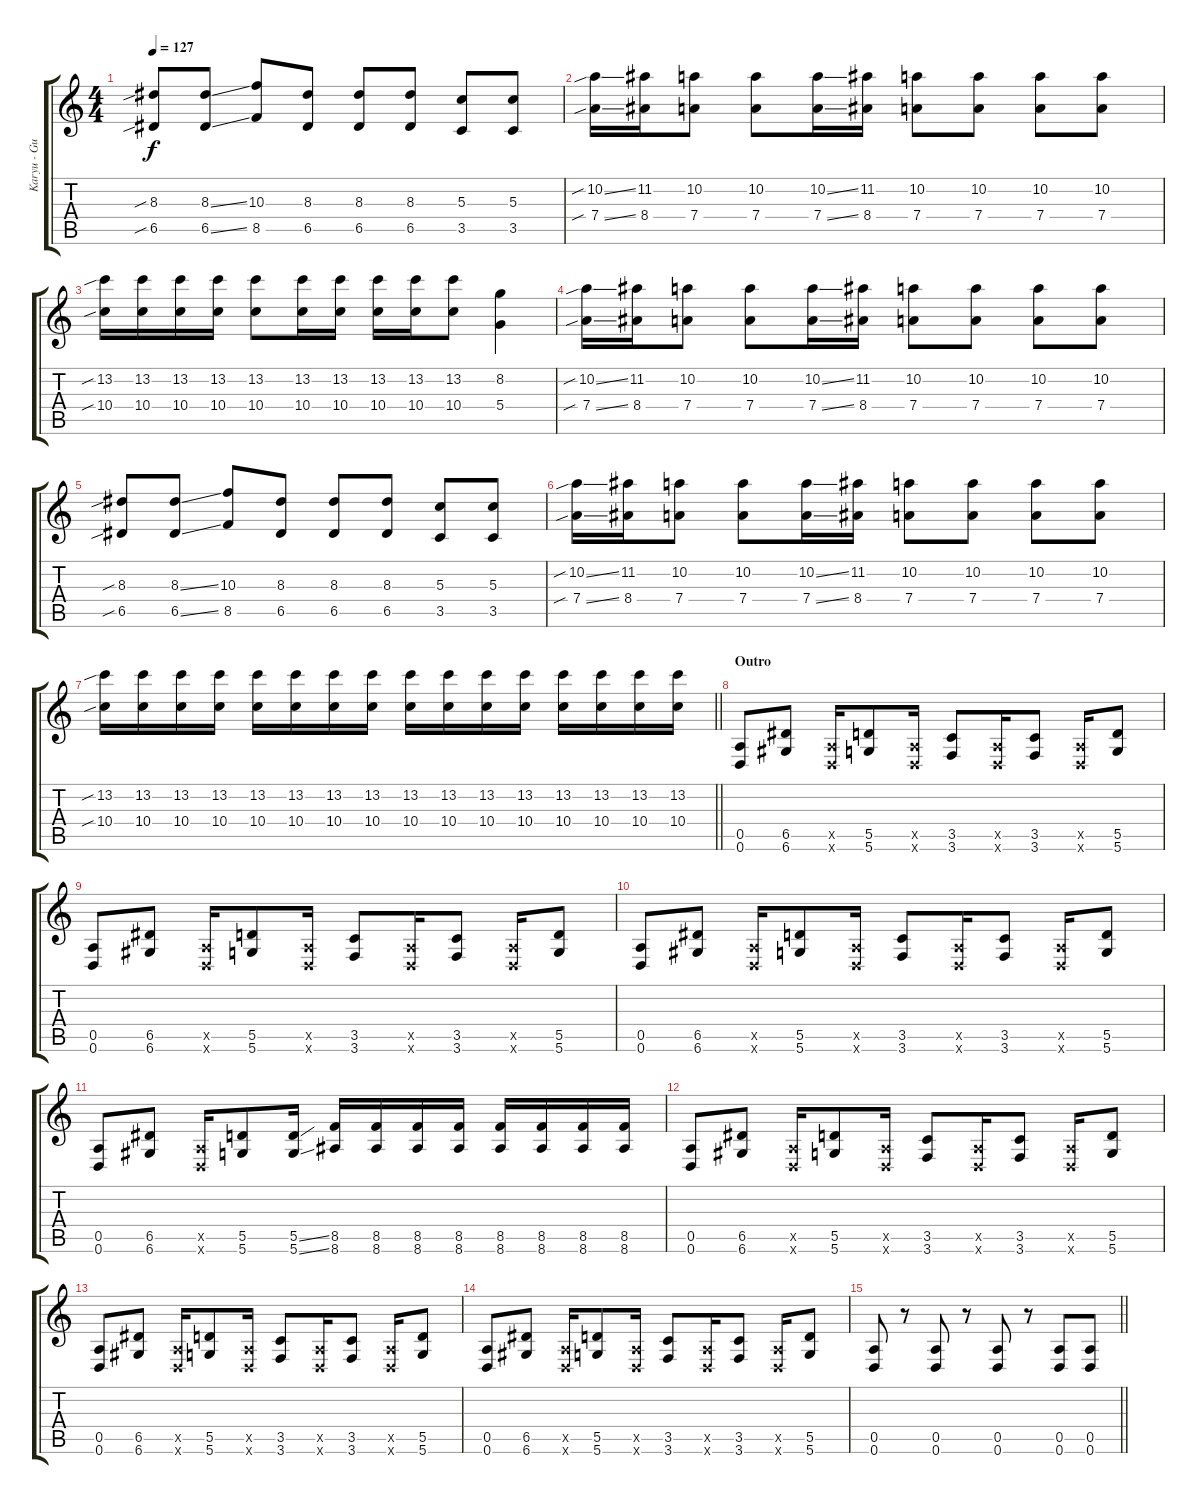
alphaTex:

\track ("Karyu - Guitar 1" "Karyu - Gu") {instrument distortionguitar}
\staff {score tabs}
\tuning (E4 B3 G3 D3 A2 D2) {hide}
\ts (4 4)
\tempo 127
\clef g2
\ks c
(8.3{sib} 6.5{sib}).8{dy f} (8.3{ss} 6.5{ss}).8 (10.3 8.5).8 (8.3 6.5).8 (8.3 6.5).8 (8.3 6.5).8 (5.3 3.5).8 (5.3 3.5).8 |
(10.2{sib ss} 7.4{sib ss}).16 (11.2 8.4).16 (10.2 7.4).8 (10.2 7.4).8 (10.2{ss} 7.4{ss}).16 (11.2 8.4).16 (10.2 7.4).8 (10.2 7.4).8 (10.2 7.4).8 (10.2 7.4).8 |
(13.2{sib} 10.4{sib}).16 (13.2 10.4).16 (13.2 10.4).16 (13.2 10.4).16 (13.2 10.4).8 (13.2 10.4).16 (13.2 10.4).16 (13.2 10.4).16 (13.2 10.4).16 (13.2 10.4).8 (8.2 5.4).4 |
(10.2{sib ss} 7.4{sib ss}).16 (11.2 8.4).16 (10.2 7.4).8 (10.2 7.4).8 (10.2{ss} 7.4{ss}).16 (11.2 8.4).16 (10.2 7.4).8 (10.2 7.4).8 (10.2 7.4).8 (10.2 7.4).8 |
(8.3{sib} 6.5{sib}).8 (8.3{ss} 6.5{ss}).8 (10.3 8.5).8 (8.3 6.5).8 (8.3 6.5).8 (8.3 6.5).8 (5.3 3.5).8 (5.3 3.5).8 |
(10.2{sib ss} 7.4{sib ss}).16 (11.2 8.4).16 (10.2 7.4).8 (10.2 7.4).8 (10.2{ss} 7.4{ss}).16 (11.2 8.4).16 (10.2 7.4).8 (10.2 7.4).8 (10.2 7.4).8 (10.2 7.4).8 |
\barLineRight lightlight
(13.2{sib} 10.4{sib}).16 (13.2 10.4).16 (13.2 10.4).16 (13.2 10.4).16 (13.2 10.4).16 (13.2 10.4).16 (13.2 10.4).16 (13.2 10.4).16 (13.2 10.4).16 (13.2 10.4).16 (13.2 10.4).16 (13.2 10.4).16 (13.2 10.4).16 (13.2 10.4).16 (13.2 10.4).16 (13.2 10.4).16 |
\section ("" "Outro")
(0.5 0.6).8 (6.5 6.6).8 (0.5{x} 0.6{x}).16 (5.5 5.6).8 (0.5{x} 0.6{x}).16 (3.5 3.6).8 (0.5{x} 0.6{x}).16 (3.5 3.6).8 (0.5{x} 0.6{x}).16 (5.5 5.6).8 |
(0.5 0.6).8 (6.5 6.6).8 (0.5{x} 0.6{x}).16 (5.5 5.6).8 (0.5{x} 0.6{x}).16 (3.5 3.6).8 (0.5{x} 0.6{x}).16 (3.5 3.6).8 (0.5{x} 0.6{x}).16 (5.5 5.6).8 |
(0.5 0.6).8 (6.5 6.6).8 (0.5{x} 0.6{x}).16 (5.5 5.6).8 (0.5{x} 0.6{x}).16 (3.5 3.6).8 (0.5{x} 0.6{x}).16 (3.5 3.6).8 (0.5{x} 0.6{x}).16 (5.5 5.6).8 |
(0.5 0.6).8 (6.5 6.6).8 (0.5{x} 0.6{x}).16 (5.5 5.6).8 (5.5{ss} 5.6{ss}).16 (8.5 8.6).16 (8.5 8.6).16 (8.5 8.6).16 (8.5 8.6).16 (8.5 8.6).16 (8.5 8.6).16 (8.5 8.6).16 (8.5 8.6).16 |
(0.5 0.6).8 (6.5 6.6).8 (0.5{x} 0.6{x}).16 (5.5 5.6).8 (0.5{x} 0.6{x}).16 (3.5 3.6).8 (0.5{x} 0.6{x}).16 (3.5 3.6).8 (0.5{x} 0.6{x}).16 (5.5 5.6).8 |
(0.5 0.6).8 (6.5 6.6).8 (0.5{x} 0.6{x}).16 (5.5 5.6).8 (0.5{x} 0.6{x}).16 (3.5 3.6).8 (0.5{x} 0.6{x}).16 (3.5 3.6).8 (0.5{x} 0.6{x}).16 (5.5 5.6).8 |
(0.5 0.6).8 (6.5 6.6).8 (0.5{x} 0.6{x}).16 (5.5 5.6).8 (0.5{x} 0.6{x}).16 (3.5 3.6).8 (0.5{x} 0.6{x}).16 (3.5 3.6).8 (0.5{x} 0.6{x}).16 (5.5 5.6).8 |
\barLineRight lightlight
(0.5 0.6).8 r.8 (0.5 0.6).8 r.8 (0.5 0.6).8 r.8 (0.5 0.6).8 (0.5 0.6).8
